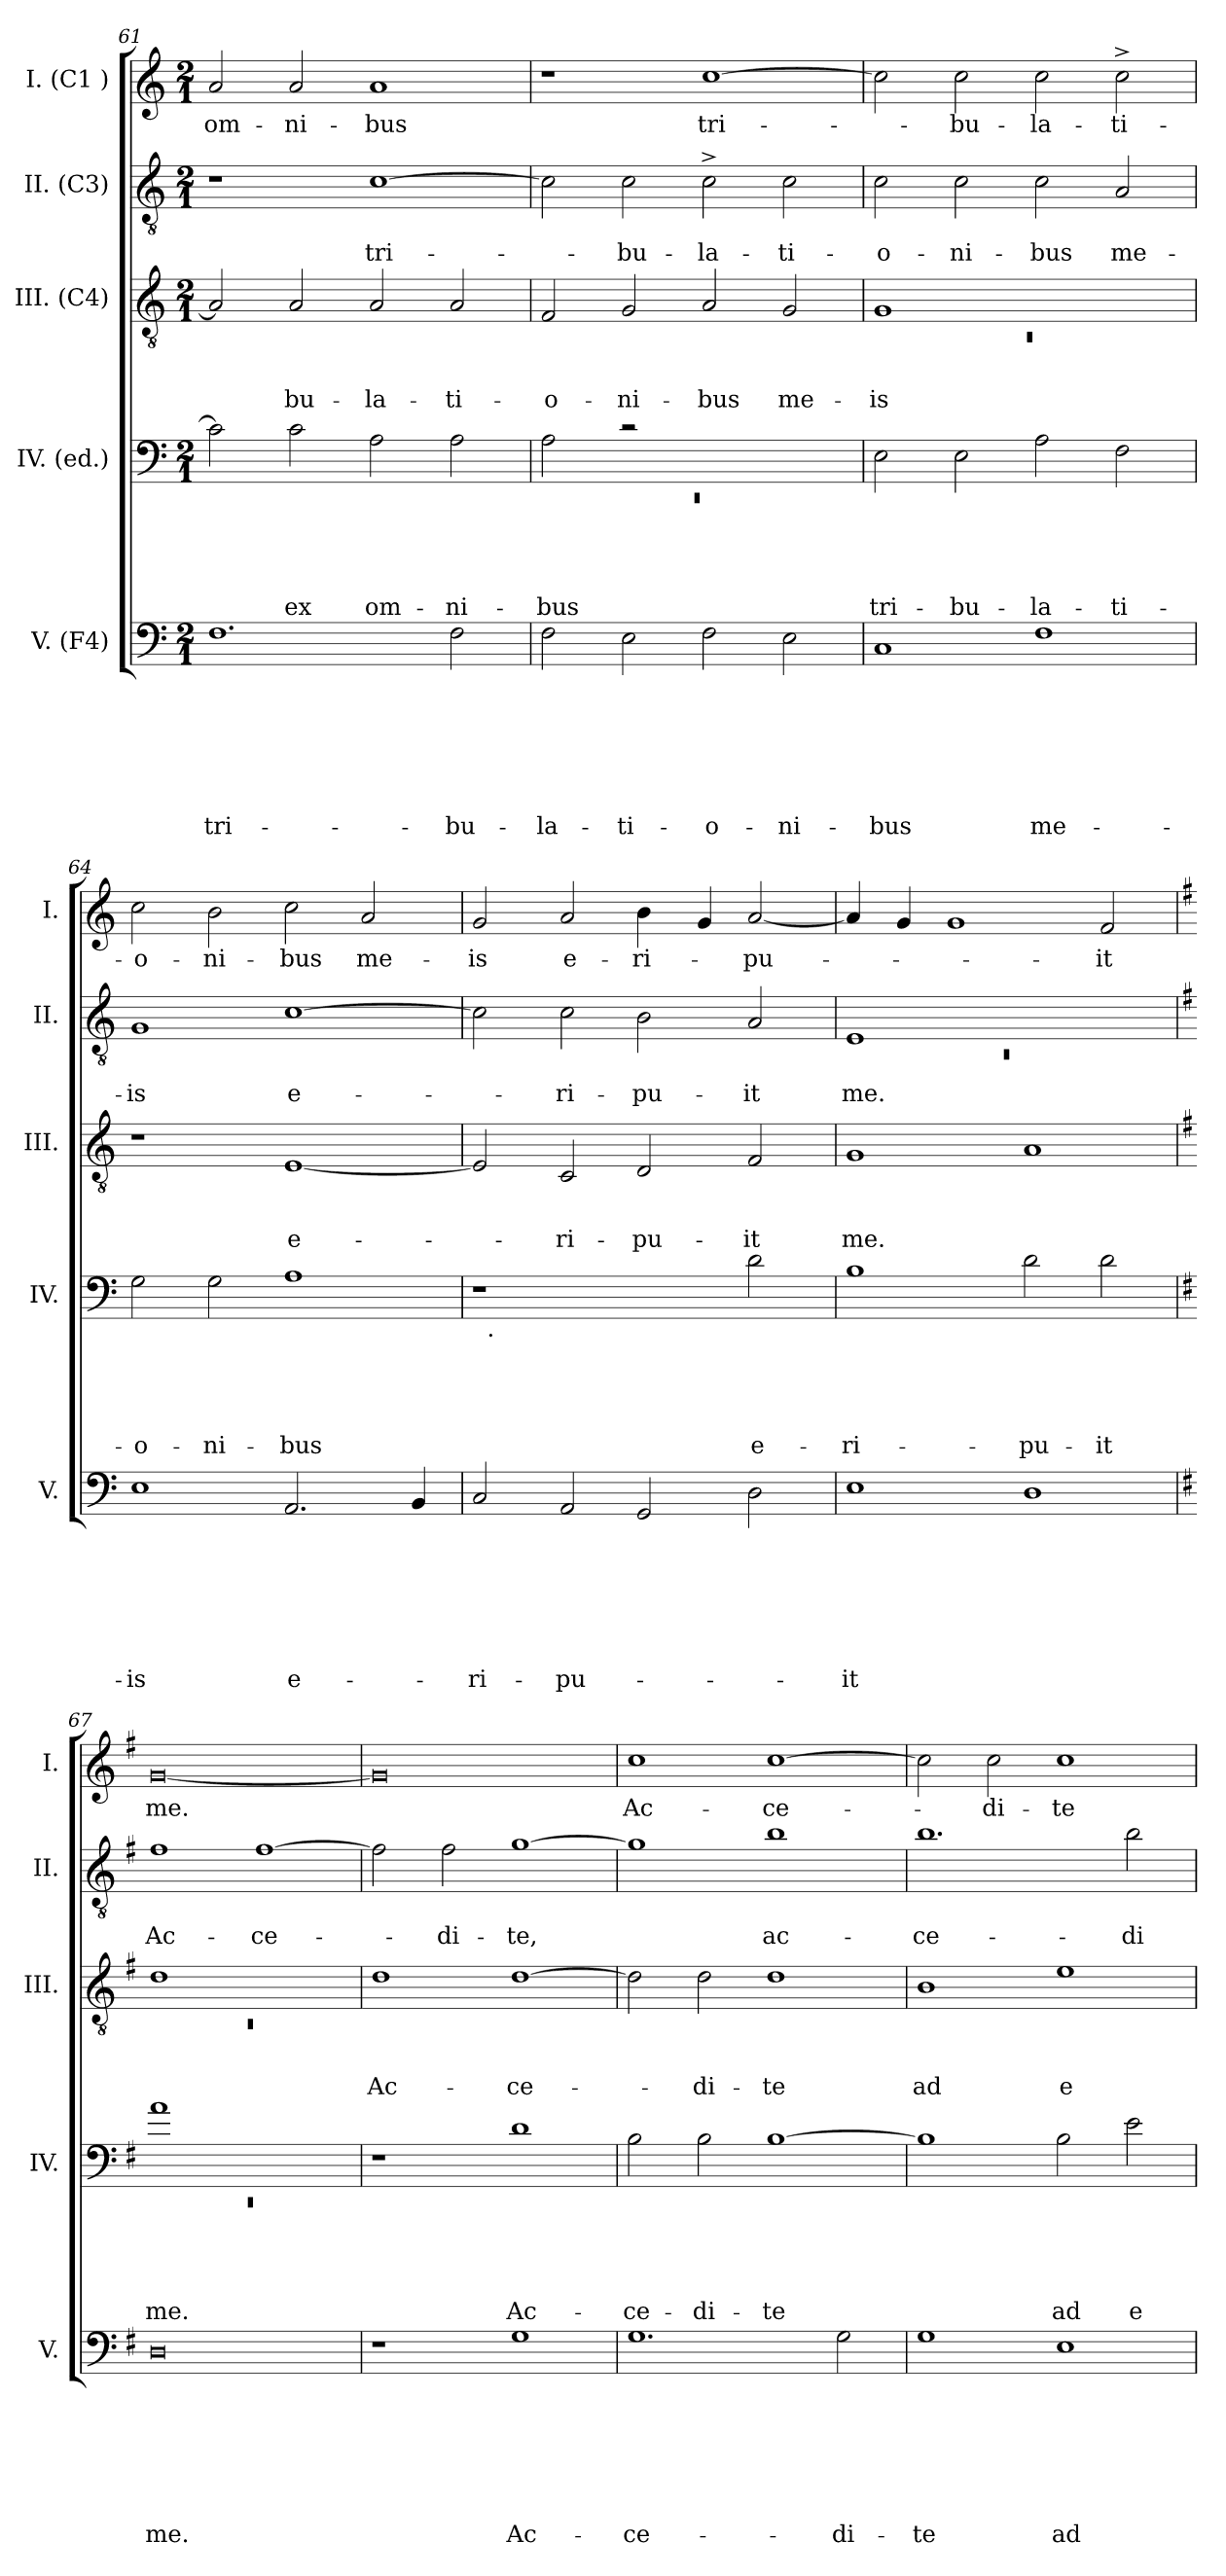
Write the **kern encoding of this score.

**kern	**text	**text	**text	**text	**text	**text	**text	**kern	**text	**text	**text	**text	**text	**kern	**text	**text	**text	**kern	**text	**text	**kern	**text
*part5	*part5	*part5	*part5	*part5	*part5	*part5	*part5	*part4	*part4	*part4	*part4	*part4	*part4	*part3	*part3	*part3	*part3	*part2	*part2	*part2	*part1	*part1
*staff5	*staff5	*staff5	*staff5	*staff5	*staff5	*staff5	*staff5	*staff4	*staff4	*staff4	*staff4	*staff4	*staff4	*staff3	*staff3	*staff3	*staff3	*staff2	*staff2	*staff2	*staff1	*staff1
*I"V. (F4)	*	*	*	*	*	*	*	*I"IV. (ed.)	*	*	*	*	*	*I"III. (C4)	*	*	*	*I"II. (C3)	*	*	*I"I. (C1 )	*
*I'V.	*	*	*	*	*	*	*	*I'IV.	*	*	*	*	*	*I'III.	*	*	*	*I'II.	*	*	*I'I.	*
*clefF4	*	*	*	*	*	*	*	*clefF4	*	*	*	*	*	*clefGv2	*	*	*	*clefGv2	*	*	*clefG2	*
*k[]	*	*	*	*	*	*	*	*k[]	*	*	*	*	*	*k[]	*	*	*	*k[]	*	*	*k[]	*
*C:	*	*	*	*	*	*	*	*C:	*	*	*	*	*	*C:	*	*	*	*C:	*	*	*C:	*
*M2/1	*	*	*	*	*	*	*	*M2/1	*	*	*	*	*	*M2/1	*	*	*	*M2/1	*	*	*M2/1	*
=61	=61	=61	=61	=61	=61	=61	=61	=61	=61	=61	=61	=61	=61	=61	=61	=61	=61	=61	=61	=61	=61	=61
!	!	!	!	!	!	!	!LO:LY:b	!	!	!	!	!	!	!	!	!	!	!	!	!	!	!LO:LY:b
1.F	.	.	.	.	.	.	tri-	2c\]	.	.	.	.	.	2A/]	.	.	.	1r	.	.	2a/	om-
!	!	!	!	!	!	!	!	!	!	!	!	!	!LO:LY:b	!	!	!	!LO:LY:b	!	!	!	!	!LO:LY:b
.	.	.	.	.	.	.	.	2c\	.	.	.	.	ex	2A/	.	.	-bu-	.	.	.	2a/	-ni-
!	!	!	!	!	!	!	!	!	!	!	!	!	!LO:LY:b	!	!	!	!LO:LY:b	!	!	!LO:LY:b	!	!LO:LY:b
.	.	.	.	.	.	.	.	2A\	.	.	.	.	om-	2A/	.	.	-la-	[>1c	.	tri-	1a	-bus
!	!	!	!	!	!	!	!LO:LY:b	!	!	!	!	!	!LO:LY:b	!	!	!	!LO:LY:b	!	!	!	!	!
2F\	.	.	.	.	.	.	-bu-	2A\	.	.	.	.	-ni-	2A/	.	.	-ti-	.	.	.	.	.
!!LO:PB:g=z
=62	=62	=62	=62	=62	=62	=62	=62	=62	=62	=62	=62	=62	=62	=62	=62	=62	=62	=62	=62	=62	=62	=62
*	*	*	*	*	*	*	*	*^	*	*	*	*	*	*	*	*	*	*	*	*	*	*
!	!	!	!	!	!	!	!LO:LY:b	!	!LO:N:vis=1	!	!	!	!	!LO:LY:b	!	!	!	!LO:LY:b	!	!	!	!	!
2F\	.	.	.	.	.	.	-la-	2A\	0rEE	.	.	.	.	-bus	2F/	.	.	-o-	2c\]	.	.	1r	.
!	!	!	!	!	!	!	!LO:LY:b	!	!	!	!	!	!	!	!	!	!	!LO:LY:b	!	!	!LO:LY:b	!	!
2E\	.	.	.	.	.	.	-ti-	2rc	.	.	.	.	.	.	2G/	.	.	-ni-	2c\	.	-bu-	.	.
!	!	!	!	!	!	!	!LO:LY:b	!	!	!	!	!	!	!	!	!	!	!LO:LY:b	!	!	!LO:LY:b	!	!LO:LY:b
2F\	.	.	.	.	.	.	-o-	1ryy	.	.	.	.	.	.	2A/	.	.	-bus	2c^>\	.	-la-	[>1cc	tri-
!	!	!	!	!	!	!	!LO:LY:b	!	!	!	!	!	!	!	!	!	!	!LO:LY:b	!	!	!LO:LY:b	!	!
2E\	.	.	.	.	.	.	-ni-	.	.	.	.	.	.	.	2G/	.	.	me-	2c\	.	-ti-	.	.
*	*	*	*	*	*	*	*	*v	*v	*	*	*	*	*	*	*	*	*	*	*	*	*	*
=63	=63	=63	=63	=63	=63	=63	=63	=63	=63	=63	=63	=63	=63	=63	=63	=63	=63	=63	=63	=63	=63	=63
*	*	*	*	*	*	*	*	*	*	*	*	*	*	*^	*	*	*	*	*	*	*	*
!	!	!	!	!	!	!	!LO:LY:b	!	!	!	!	!	!LO:LY:b	!	!LO:N:vis=1	!	!	!LO:LY:b:rj	!	!	!LO:LY:b	!	!
1C	.	.	.	.	.	.	-bus	2E\	.	.	.	.	tri-	1G	0rC	.	.	-is	2c\	.	-o-	2cc\]	.
!	!	!	!	!	!	!	!	!	!	!	!	!	!LO:LY:b	!	!	!	!	!	!	!	!LO:LY:b	!	!LO:LY:b
.	.	.	.	.	.	.	.	2E\	.	.	.	.	-bu-	.	.	.	.	.	2c\	.	-ni-	2cc\	-bu-
!	!	!	!	!	!	!	!LO:LY:b	!	!	!	!	!	!LO:LY:b	!	!	!	!	!	!	!	!LO:LY:b	!	!LO:LY:b
1F	.	.	.	.	.	.	me-	2A\	.	.	.	.	-la-	1ryy	.	.	.	.	2c\	.	-bus	2cc\	-la-
!	!	!	!	!	!	!	!	!	!	!	!	!	!LO:LY:b	!	!	!	!	!	!	!	!LO:LY:b	!	!LO:LY:b
.	.	.	.	.	.	.	.	2F\	.	.	.	.	-ti-	.	.	.	.	.	2A/	.	me-	2cc^>\	-ti-
*	*	*	*	*	*	*	*	*	*	*	*	*	*	*v	*v	*	*	*	*	*	*	*	*
=64	=64	=64	=64	=64	=64	=64	=64	=64	=64	=64	=64	=64	=64	=64	=64	=64	=64	=64	=64	=64	=64	=64
!	!	!	!	!	!	!	!LO:LY:b:rj	!	!	!	!	!	!LO:LY:b	!	!	!	!	!	!	!LO:LY:b:rj	!	!LO:LY:b
1E	.	.	.	.	.	.	-is	2G\	.	.	.	.	-o-	1r	.	.	.	1G	.	-is	2cc\	-o-
!	!	!	!	!	!	!	!	!	!	!	!	!	!LO:LY:b	!	!	!	!	!	!	!	!	!LO:LY:b
.	.	.	.	.	.	.	.	2G\	.	.	.	.	-ni-	.	.	.	.	.	.	.	2b\	-ni-
!	!	!	!	!	!	!	!LO:LY:b:rj	!	!	!	!	!	!LO:LY:b	!	!	!	!LO:LY:b:rj	!	!	!LO:LY:b:rj	!	!LO:LY:b
2.AA/	.	.	.	.	.	.	e-	1A	.	.	.	.	-bus	[<1E	.	.	e-	[>1c	.	e-	2cc\	-bus
!	!	!	!	!	!	!	!	!	!	!	!	!	!	!	!	!	!	!	!	!	!	!LO:LY:b
.	.	.	.	.	.	.	.	.	.	.	.	.	.	.	.	.	.	.	.	.	2a/	me-
4BB/	.	.	.	.	.	.	.	.	.	.	.	.	.	.	.	.	.	.	.	.	.	.
=65	=65	=65	=65	=65	=65	=65	=65	=65	=65	=65	=65	=65	=65	=65	=65	=65	=65	=65	=65	=65	=65	=65
!	!	!	!	!	!	!	!LO:LY:b	!	!	!	!	!	!	!	!	!	!	!	!	!	!	!LO:LY:b
*	*	*	*	*	*	*	*	*^	*	*	*	*	*	*	*	*	*	*	*	*	*	*
2C/	.	.	.	.	.	.	-ri-	1r	32ryy	.	.	.	.	.	2E/]	.	.	.	2c\]	.	.	2g/	-is
!	!	!	!	!	!	!	!	!	!LO:TX:b:t=.	!	!	!	!	!	!	!	!	!	!	!	!	!	!
.	.	.	.	.	.	.	.	.	1ryy	.	.	.	.	.	.	.	.	.	.	.	.	.	.
!	!	!	!	!	!	!	!LO:LY:b	!	!	!	!	!	!	!	!	!	!	!LO:LY:b	!	!	!LO:LY:b	!	!LO:LY:b
2AA/	.	.	.	.	.	.	-pu-	.	.	.	.	.	.	.	2C/	.	.	-ri-	2c\	.	-ri-	2a/	e-
!	!	!	!	!	!	!	!	!	!	!	!	!	!	!	!	!	!	!LO:LY:b	!	!	!LO:LY:b	!	!LO:LY:b
2GG/	.	.	.	.	.	.	.	2ryy	.	.	.	.	.	.	2D/	.	.	-pu-	2B\	.	-pu-	4b\	-ri-
.	.	.	.	.	.	.	.	.	2ryy	.	.	.	.	.	.	.	.	.	.	.	.	.	.
.	.	.	.	.	.	.	.	.	.	.	.	.	.	.	.	.	.	.	.	.	.	4g/	.
!	!	!	!	!	!	!	!	!	!	!	!	!	!	!LO:LY:b	!	!	!	!LO:LY:b	!	!	!LO:LY:b	!	!LO:LY:b
2D\	.	.	.	.	.	.	.	2d\	.	.	.	.	.	e-	2F/	.	.	-it	2A/	.	-it	[<2a/	-pu-
.	.	.	.	.	.	.	.	.	4...ryy	.	.	.	.	.	.	.	.	.	.	.	.	.	.
=66	=66	=66	=66	=66	=66	=66	=66	=66	=66	=66	=66	=66	=66	=66	=66	=66	=66	=66	=66	=66	=66	=66	=66
*	*	*	*	*	*	*	*	*	*	*	*	*	*	*	*	*	*	*	*^	*	*	*	*
!	!	!	!	!	!	!	!LO:LY:b	!	!	!	!	!	!	!LO:LY:b	!	!	!	!LO:LY:b	!	!LO:N:vis=1	!	!LO:LY:b	!	!
*	*	*	*	*	*	*	*	*v	*v	*	*	*	*	*	*	*	*	*	*	*	*	*	*	*
1E	.	.	.	.	.	.	-it	1B	.	.	.	.	-ri-	1G	.	.	me.	1E	0rC	.	me.	4a/]	.
.	.	.	.	.	.	.	.	.	.	.	.	.	.	.	.	.	.	.	.	.	.	4g/	.
.	.	.	.	.	.	.	.	.	.	.	.	.	.	.	.	.	.	.	.	.	.	1g	.
!	!	!	!	!	!	!	!	!	!	!	!	!	!LO:LY:b	!	!	!	!	!	!	!	!	!	!
1D	.	.	.	.	.	.	.	2d\	.	.	.	.	-pu-	1A	.	.	.	1ryy	.	.	.	.	.
!	!	!	!	!	!	!	!	!	!	!	!	!	!LO:LY:b	!	!	!	!	!	!	!	!	!	!LO:LY:b
.	.	.	.	.	.	.	.	2d\	.	.	.	.	-it	.	.	.	.	.	.	.	.	2f/	-it
*	*	*	*	*	*	*	*	*	*	*	*	*	*	*	*	*	*	*v	*v	*	*	*	*
!!LO:LB:g=z
=67	=67	=67	=67	=67	=67	=67	=67	=67	=67	=67	=67	=67	=67	=67	=67	=67	=67	=67	=67	=67	=67	=67
*k[f#]	*	*	*	*	*	*	*	*k[f#]	*	*	*	*	*	*k[f#]	*	*	*	*k[f#]	*	*	*k[f#]	*
*G:	*	*	*	*	*	*	*	*G:	*	*	*	*	*	*G:	*	*	*	*G:	*	*	*G:	*
*	*	*	*	*	*	*	*	*^	*	*	*	*	*	*^	*	*	*	*	*	*	*	*
!	!	!	!	!	!	!	!LO:LY:b	!	!LO:N:vis=1	!	!	!	!	!LO:LY:b	!	!LO:N:vis=1	!	!	!	!	!	!LO:LY:b	!	!LO:LY:b
0D	.	.	.	.	.	.	me.	1a	0rEE	.	.	.	.	me.	1d	0rC	.	.	.	1f#	.	Ac-	[<0g	me.
!	!	!	!	!	!	!	!	!	!	!	!	!	!	!	!	!	!	!	!	!	!	!LO:LY:b	!	!
.	.	.	.	.	.	.	.	1ryy	.	.	.	.	.	.	1ryy	.	.	.	.	[>1f#	.	-ce-	.	.
*	*	*	*	*	*	*	*	*v	*v	*	*	*	*	*	*	*	*	*	*	*	*	*	*	*
*	*	*	*	*	*	*	*	*	*	*	*	*	*	*v	*v	*	*	*	*	*	*	*	*
=68	=68	=68	=68	=68	=68	=68	=68	=68	=68	=68	=68	=68	=68	=68	=68	=68	=68	=68	=68	=68	=68	=68
!	!	!	!	!	!	!	!	!	!	!	!	!	!	!	!	!	!LO:LY:b	!	!	!	!	!
1r	.	.	.	.	.	.	.	1r	.	.	.	.	.	1d	.	.	Ac-	2f#\]	.	.	0g]	.
!	!	!	!	!	!	!	!	!	!	!	!	!	!	!	!	!	!	!	!	!LO:LY:b	!	!
.	.	.	.	.	.	.	.	.	.	.	.	.	.	.	.	.	.	2f#\	.	-di-	.	.
!	!	!	!	!	!	!	!LO:LY:b	!	!	!	!	!	!LO:LY:b	!	!	!	!LO:LY:b	!	!	!LO:LY:b	!	!
1G	.	.	.	.	.	.	Ac-	1d	.	.	.	.	Ac-	[<1d	.	.	-ce-	[>1g	.	-te,	.	.
=69	=69	=69	=69	=69	=69	=69	=69	=69	=69	=69	=69	=69	=69	=69	=69	=69	=69	=69	=69	=69	=69	=69
!	!	!	!	!	!	!	!LO:LY:b	!	!	!	!	!	!LO:LY:b	!	!	!	!	!	!	!	!	!LO:LY:b
1.G	.	.	.	.	.	.	-ce-	2B\	.	.	.	.	-ce-	2d\]	.	.	.	1g]	.	.	1cc	Ac-
!	!	!	!	!	!	!	!	!	!	!	!	!	!LO:LY:b	!	!	!	!LO:LY:b	!	!	!	!	!
.	.	.	.	.	.	.	.	2B\	.	.	.	.	-di-	2d\	.	.	-di-	.	.	.	.	.
!	!	!	!	!	!	!	!	!	!	!	!	!	!LO:LY:b	!	!	!	!LO:LY:b	!	!	!LO:LY:b	!	!LO:LY:b
.	.	.	.	.	.	.	.	[>1B	.	.	.	.	-te	1d	.	.	-te	1b	.	ac-	[>1cc	-ce-
!	!	!	!	!	!	!	!LO:LY:b	!	!	!	!	!	!	!	!	!	!	!	!	!	!	!
2G\	.	.	.	.	.	.	-di-	.	.	.	.	.	.	.	.	.	.	.	.	.	.	.
=70	=70	=70	=70	=70	=70	=70	=70	=70	=70	=70	=70	=70	=70	=70	=70	=70	=70	=70	=70	=70	=70	=70
!	!	!	!	!	!	!	!LO:LY:b	!	!	!	!	!	!	!	!	!	!LO:LY:b	!	!	!LO:LY:b	!	!
1G	.	.	.	.	.	.	-te	1B]	.	.	.	.	.	1B	.	.	ad	1.b	.	-ce-	2cc\]	.
!	!	!	!	!	!	!	!	!	!	!	!	!	!	!	!	!	!	!	!	!	!	!LO:LY:b
.	.	.	.	.	.	.	.	.	.	.	.	.	.	.	.	.	.	.	.	.	2cc\	-di-
!	!	!	!	!	!	!	!LO:LY:b	!	!	!	!	!	!LO:LY:b	!	!	!	!LO:LY:b:rj	!	!	!	!	!LO:LY:b
1E	.	.	.	.	.	.	ad	2B\	.	.	.	.	ad	1e	.	.	e-	.	.	.	1cc	-te
!	!	!	!	!	!	!	!	!	!	!	!	!	!LO:LY:b:rj	!	!	!	!	!	!	!LO:LY:b	!	!
.	.	.	.	.	.	.	.	2e\	.	.	.	.	e-	.	.	.	.	2b\	.	-di-	.	.
=	=	=	=	=	=	=	=	=	=	=	=	=	=	=	=	=	=	=	=	=	=	=
*-	*-	*-	*-	*-	*-	*-	*-	*-	*-	*-	*-	*-	*-	*-	*-	*-	*-	*-	*-	*-	*-	*-
